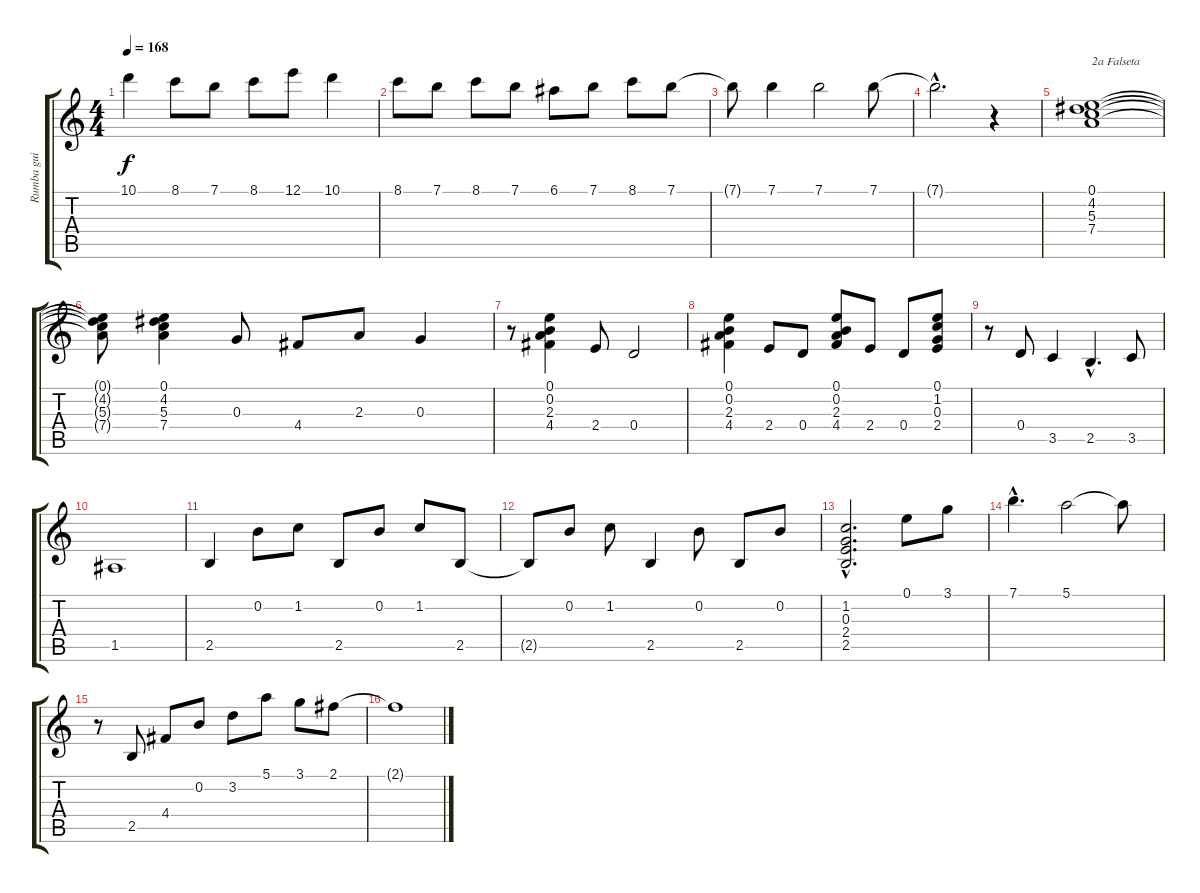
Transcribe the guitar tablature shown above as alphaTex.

\track (" Rumba guitara" " Rumba gui") {instrument acousticguitarnylon}
\staff {score tabs}
\tuning (E4 B3 G3 D3 A2 E2) {hide}
\ts (4 4)
\tempo 168
\clef g2
\ks c
10.1.4{dy f} 8.1.8 7.1.8 8.1.8 12.1.8 10.1.4 |
8.1.8 7.1.8 8.1.8 7.1.8 6.1.8 7.1.8 8.1.8 7.1.8 |
7.1{t}.8 7.1.4 7.1.2 7.1.8 |
7.1{hac t}.2{d} r.4 |
(0.1 4.2 5.3 7.4).1{txt "2a Falseta"} |
(0.1{t} 4.2{t} 5.3{t} 7.4{t}).8 (0.1 4.2 5.3 7.4).4 0.3.8 4.4.8 2.3.8 0.3.4 |
r.8 (0.1 0.2 2.3 4.4).4 2.4.8 0.4.2 |
(0.1 0.2 2.3 4.4).4 2.4.8 0.4.8 (0.1 0.2 2.3 4.4).8 2.4.8 0.4.8 (0.1 1.2 0.3 2.4).8 |
r.8 0.4.8 3.5.4 2.5{hac}.4{d} 3.5.8 |
1.5.1 |
2.5.4 0.2.8 1.2.8 2.5.8 0.2.8 1.2.8 2.5.8 |
2.5{t}.8 0.2.8 1.2.8 2.5.4 0.2.8 2.5.8 0.2.8 |
(1.2{hac} 0.3{hac} 2.4{hac} 2.5{hac}).2{d} 0.1.8 3.1.8 |
7.1{hac}.4{d} 5.1.2 5.1{t}.8 |
r.8 2.5.8 4.4.8 0.2.8 3.2.8 5.1.8 3.1.8 2.1.8 |
2.1{t}.1
